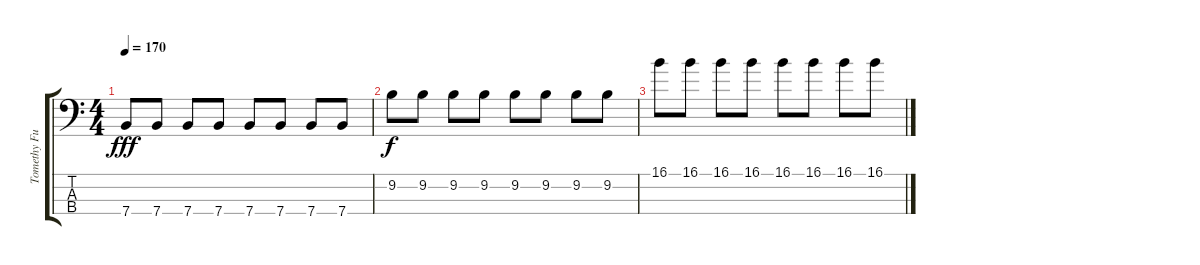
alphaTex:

\track ("Tomethy Furse" "Tomethy Fu") {instrument distortionguitar}
\staff {score tabs}
\tuning (G2 D2 A1 E1) {hide}
\ts (4 4)
\tempo 170
\clef f4
\ks c
7.4.8{dy fff} 7.4.8 7.4.8 7.4.8 7.4.8 7.4.8 7.4.8 7.4.8 |
9.2.8{dy f} 9.2.8 9.2.8 9.2.8 9.2.8 9.2.8 9.2.8 9.2.8 |
16.1.8 16.1.8 16.1.8 16.1.8 16.1.8 16.1.8 16.1.8 16.1.8
